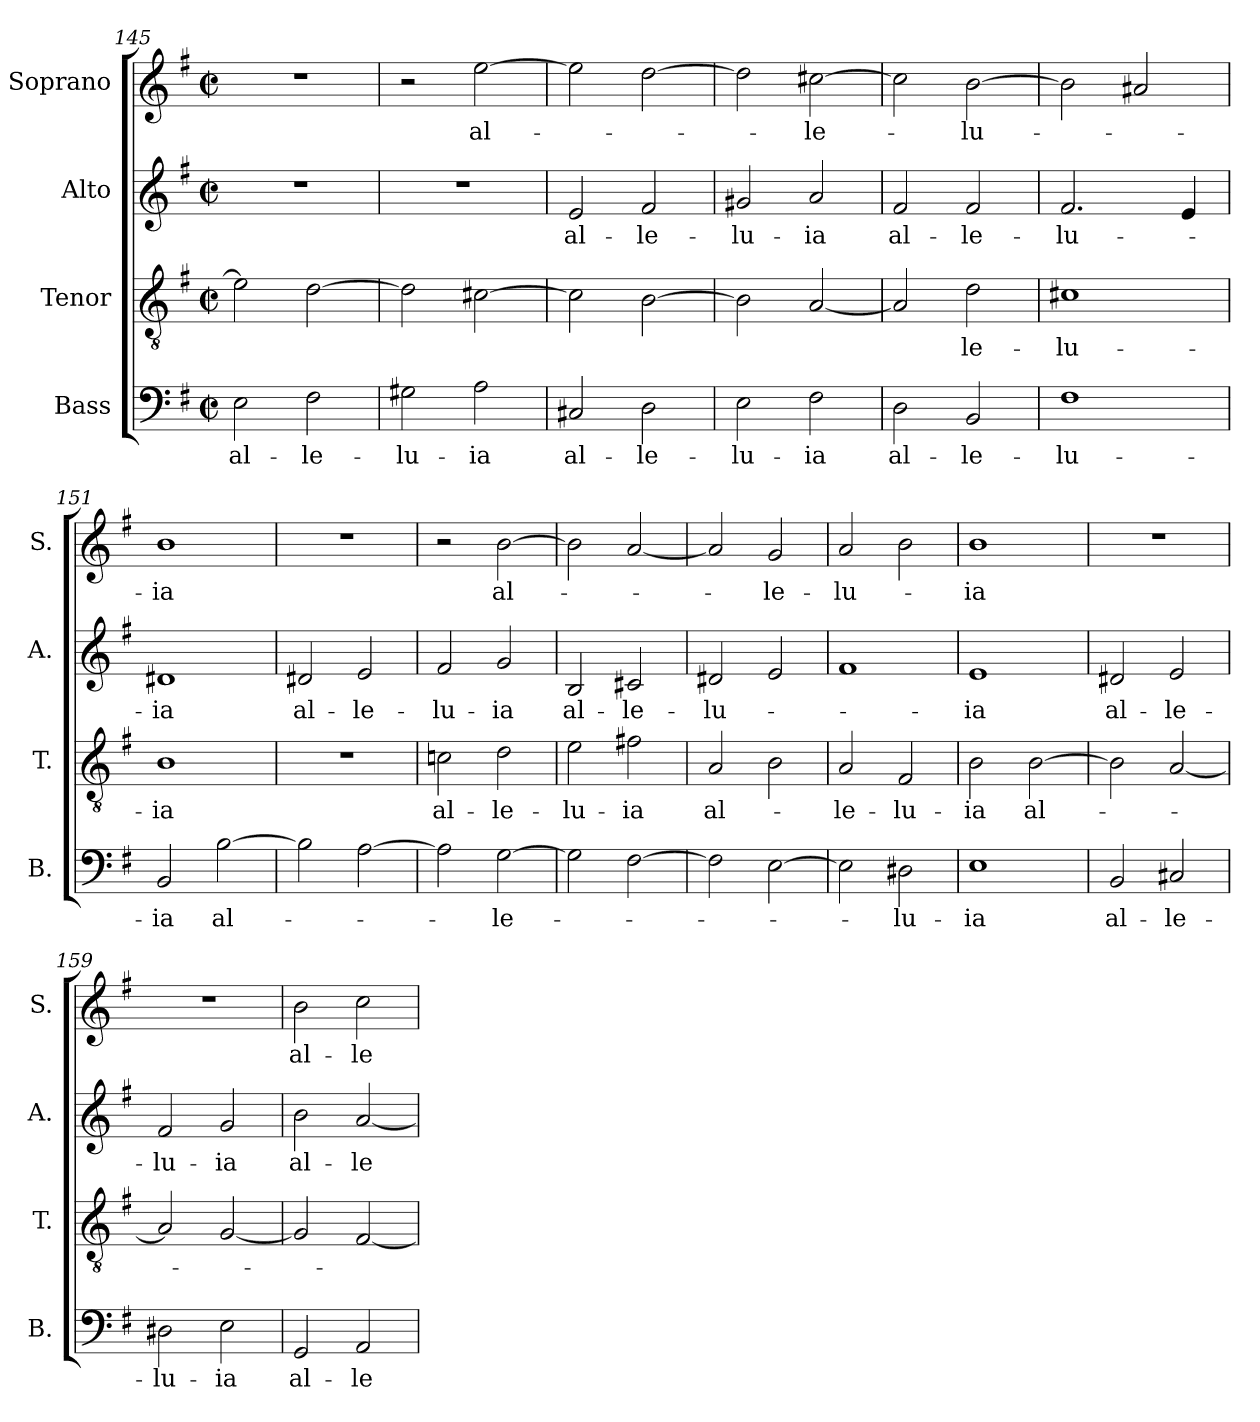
**kern	**text	**kern	**text	**kern	**text	**kern	**text
*part4	*part4	*part3	*part3	*part2	*part2	*part1	*part1
*staff4	*staff4	*staff3	*staff3	*staff2	*staff2	*staff1	*staff1
*I"Bass	*	*I"Tenor	*	*I"Alto	*	*I"Soprano	*
*I'B.	*	*I'T.	*	*I'A.	*	*I'S.	*
*clefF4	*	*clefGv2	*	*clefG2	*	*clefG2	*
*k[f#]	*	*k[f#]	*	*k[f#]	*	*k[f#]	*
*M2/2	*	*M2/2	*	*M2/2	*	*M2/2	*
*met(c|)	*	*met(c|)	*	*met(c|)	*	*met(c|)	*
=145	=145	=145	=145	=145	=145	=145	=145
!	!LO:LY:b	!	!	!	!	!	!
2E\	al-	2e\]	.	1r	.	1r	.
!	!LO:LY:b	!	!	!	!	!	!
2F#\	-le-	[2d\	.	.	.	.	.
=146	=146	=146	=146	=146	=146	=146	=146
!	!LO:LY:b	!	!	!	!	!	!
2G#X\	-lu-	2d\]	.	1r	.	2r	.
!	!LO:LY:b	!	!	!	!	!	!LO:LY:b
2A\	-ia	[2c#X\	.	.	.	[2ee\	al-
=147	=147	=147	=147	=147	=147	=147	=147
!	!LO:LY:b	!	!	!	!LO:LY:b	!	!
2C#X/	al-	2c#\]	.	2e/	al-	2ee\]	.
!	!LO:LY:b	!	!	!	!LO:LY:b	!	!
2D\	-le-	[2B\	.	2f#/	-le-	[2dd\	.
=148	=148	=148	=148	=148	=148	=148	=148
!	!LO:LY:b	!	!	!	!LO:LY:b	!	!
2E\	-lu-	2B\]	.	2g#X/	-lu-	2dd\]	.
!	!LO:LY:b	!	!	!	!LO:LY:b	!	!LO:LY:b
2F#\	-ia	[2A/	.	2a/	-ia	[2cc#X\	-le-
=149	=149	=149	=149	=149	=149	=149	=149
!	!LO:LY:b	!	!	!	!LO:LY:b	!	!
2D\	al-	2A/]	.	2f#/	al-	2cc#\]	.
!	!LO:LY:b	!	!LO:LY:b	!	!LO:LY:b	!	!LO:LY:b
2BB/	-le-	2d\	-le-	2f#/	-le-	[2b\	-lu-
=150	=150	=150	=150	=150	=150	=150	=150
!	!LO:LY:b	!	!LO:LY:b	!	!LO:LY:b	!	!
1F#	-lu-	1c#X	-lu-	2.f#/	-lu-	2b\]	.
.	.	.	.	.	.	2a#X/	.
.	.	.	.	4e/	.	.	.
!!LO:LB:g=z
=151	=151	=151	=151	=151	=151	=151	=151
!	!LO:LY:b	!	!LO:LY:b	!	!LO:LY:b	!	!LO:LY:b
2BB/	-ia	1B	-ia	1d#X	-ia	1b	-ia
!	!LO:LY:b	!	!	!	!	!	!
[2B\	al-	.	.	.	.	.	.
=152	=152	=152	=152	=152	=152	=152	=152
!	!	!	!	!	!LO:LY:b	!	!
2B\]	.	1r	.	2d#X/	al-	1r	.
!	!	!	!	!	!LO:LY:b	!	!
[2A\	.	.	.	2e/	-le-	.	.
=153	=153	=153	=153	=153	=153	=153	=153
!	!	!	!LO:LY:b	!	!LO:LY:b	!	!
2A\]	.	2cn\	al-	2f#/	-lu-	2r	.
!	!LO:LY:b	!	!LO:LY:b	!	!LO:LY:b	!	!LO:LY:b
[2G\	-le-	2d\	-le-	2g/	-ia	[2b\	al-
=154	=154	=154	=154	=154	=154	=154	=154
!	!	!	!LO:LY:b	!	!LO:LY:b	!	!
2G\]	.	2e\	-lu-	2B/	al-	2b\]	.
!	!	!	!LO:LY:b	!	!LO:LY:b	!	!
[2F#\	.	2f#X\	-ia	2c#X/	-le-	[2a/	.
=155	=155	=155	=155	=155	=155	=155	=155
!	!	!	!LO:LY:b	!	!LO:LY:b	!	!
2F#\]	.	2A/	al-	2d#X/	-lu-	2a/]	.
!	!	!	!	!	!	!	!LO:LY:b
[2E\	.	2B\	.	2e/	.	2g/	-le-
=156	=156	=156	=156	=156	=156	=156	=156
!	!	!	!LO:LY:b	!	!	!	!LO:LY:b
2E\]	.	2A/	-le-	1f#	.	2a/	-lu-
!	!LO:LY:b	!	!LO:LY:b	!	!	!	!
2D#X\	-lu-	2F#/	-lu-	.	.	2b\	.
=157	=157	=157	=157	=157	=157	=157	=157
!	!LO:LY:b	!	!LO:LY:b	!	!LO:LY:b	!	!LO:LY:b
1E	-ia	2B\	-ia	1e	-ia	1b	-ia
!	!	!	!LO:LY:b	!	!	!	!
.	.	[2B\	al-	.	.	.	.
=158	=158	=158	=158	=158	=158	=158	=158
!	!LO:LY:b	!	!	!	!LO:LY:b	!	!
2BB/	al-	2B\]	.	2d#X/	al-	1r	.
!	!LO:LY:b	!	!	!	!LO:LY:b	!	!
2C#X/	-le-	[2A/	.	2e/	-le-	.	.
=159	=159	=159	=159	=159	=159	=159	=159
!	!LO:LY:b	!	!	!	!LO:LY:b	!	!
2D#X\	-lu-	2A/]	.	2f#/	-lu-	1r	.
!	!LO:LY:b	!	!	!	!LO:LY:b	!	!
2E\	-ia	[2G/	.	2g/	-ia	.	.
=160	=160	=160	=160	=160	=160	=160	=160
!	!LO:LY:b	!	!	!	!LO:LY:b	!	!LO:LY:b
2GG/	al-	2G/]	.	2b\	al-	2b\	al-
!	!LO:LY:b	!	!	!	!LO:LY:b	!	!LO:LY:b
2AA/	-le-	[2F#/	.	[2a/	-le-	2cc\	-le-
=	=	=	=	=	=	=	=
*-	*-	*-	*-	*-	*-	*-	*-
